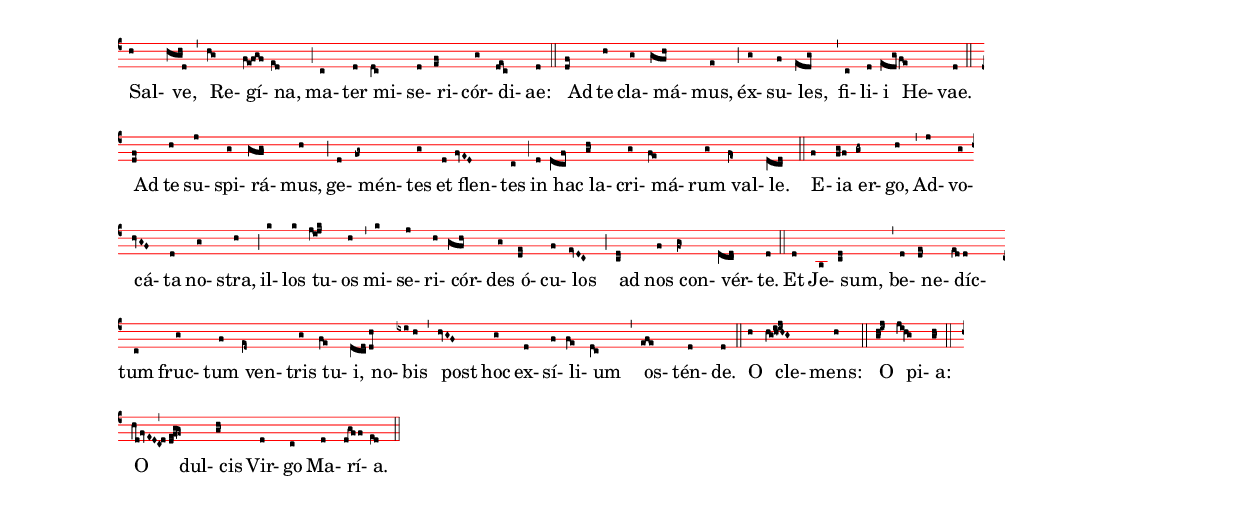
% Do not edit this file; it is automatically
% generated from Documentation/snippets/new
% This file is in the public domain.
%% Note: this file works from version 2.12.0
\version "2.13.10"

#(set-global-staff-size 15)
\paper {
  ragged-right = ##t
  line-width = 17\cm
  indent = 0\cm
}


\header {
  lsrtags = "headwords"
  texidoc = ""
  doctitle = "headword"
} % begin verbatim


\layout {
  \context {
    \Score
    \override PaperColumn #'keep-inside-line = ##t
    \override NonMusicalPaperColumn #'keep-inside-line = ##t
  }
}

\include "gregorian.ly"

\score {
  <<
    \new VaticanaVoice = "cantus" {
      \clef "vaticana-do3"
      % Verse 1 — Salve, Regína
      a\melisma \[ a \flexa g \pes a\melismaEnd \] d
      \divisioMinima
      \[ a\melisma \flexa g\melismaEnd \]
      \[ f\melisma \flexa e f \pes g \flexa f\melismaEnd \]
      \[ e\melisma \flexa d\melismaEnd \]
      \divisioMaior
      c d \[d\melisma \flexa c\melismaEnd \] d
      \[ e\melisma \pes f\melismaEnd\] g
      \[d\melisma \pes e \flexa c\melismaEnd \] d
      \finalis
      % Verse 2 — Vita, dulcédo
      % a\melisma \[ a \flexa g \pes a\melismaEnd \] d
      % \divisioMinima
      % \[ a\melisma \flexa g\melismaEnd \]
      % \[ f\melisma \flexa e f \pes g \flexa f\melismaEnd \]
      % \[ e\melisma \flexa d\melismaEnd \]
      % \divisioMaior
      % c d \[e\melisma \pes f\melismaEnd \] g
      % \[d\melisma \pes e \flexa c\melismaEnd \] d
      % \finalis
      % Verse 3 — Ad te clamámus
      \[ d\melisma \pes f\melismaEnd\] a g
      \[ g\melisma \flexa f \pes a\melismaEnd\] e
      \divisioMaior
      g f \[ e\melisma \flexa d \pes g\melismaEnd \]
      \divisioMinima
      c d \[ e\melisma \flexa d \pes g\melismaEnd \]
      \[ f\melisma \flexa e\melismaEnd \] d
      \finalis
      % Verse 4 — Ad te suspirámus
      \[ d\melisma \pes f\melismaEnd \] a c' g
      \[ g\melisma \flexa f \pes g\melismaEnd \] a
      \divisioMaior
      d \[ f\melisma \pes \deminutum g\melismaEnd \] g d
      \[ \virga f\melisma \inclinatum e \inclinatum d\melismaEnd \]
      c \divisioMaior
      d \[ d\melisma \flexa c \pes f\melismaEnd \]
      \[ g\melisma \pes a\melismaEnd \]
      g \[ f\melisma \flexa e\melismaEnd \] g
      \[ f\melisma \flexa \deminutum e\melismaEnd \]
      \[ d\melisma \flexa c \pes d\melismaEnd \]
      \finalis
      % Verse 5 — Eia ergo, Advocáta nostra
      f\melisma \[ f \pes g\melismaEnd \] f
      \[ g\melisma \pes \deminutum a\melismaEnd \] a
      \divisioMinima
      c' g \[ \virga a\melisma \inclinatum g \inclinatum f\melismaEnd \] d g a
      \divisioMaior
      d' d' \[ c'\melisma \flexa b c' \pes d'\melismaEnd \] a
      \divisioMinima
      d' c' a \[ g\melisma \flexa f \pes a\melismaEnd \] g
      \[ d\melisma \pes e\melismaEnd \] f
      \[ \virga e\melisma \inclinatum d \inclinatum c\melismaEnd \]
      \divisioMaior
      \[ c\melisma \pes d\melismaEnd \]
      f \[ g\melisma \flexa \deminutum f\melismaEnd \]
      \[ d\melisma \flexa c \pes d\melismaEnd \] d
      \finalis
      % Verse 6 — Et Jesum
      d a, \[ c\melisma \pes d\melismaEnd \]
      \divisioMinima
      d \[ d\melisma \pes e\melismaEnd \] \[ e\melisma \flexa d d\melismaEnd \]
      c g f \[ e\melisma \flexa \deminutum d\melismaEnd \] g
      \[ f\melisma \flexa e\melismaEnd \]
      \[ d\melisma \flexa c \pes d\melismaEnd \]
      \[ d\melisma \pes a \] \virga bes\melismaEnd a
      \divisioMinima
      \[ \virga a\melisma \inclinatum g \inclinatum f\melismaEnd \] g d f
      \[ f\melisma \flexa e\melismaEnd \] \[ d\melisma \flexa c\melismaEnd \]
      \divisioMinima
      \[ e\melisma \pes f \flexa e\melismaEnd \] d d
      \finalis
      % Verse 7 ad finem — O clemens: O pia: O dulcis Virgo María
      a\melisma \[a \flexa g a \quilisma b \pes c'\melismaEnd \]
      \[ \virga b\melisma \inclinatum a \inclinatum g\melismaEnd \] a
      \finalis
      \[ g\melisma \pes a \quilisma b \pes c' \] \[ c' \flexa b\melismaEnd \]
      \[ a\melisma \flexa g\melismaEnd \] \[ g\melisma \pes a\melismaEnd \]
      \finalis
      \[ a\melisma \flexa d \virga f \inclinatum e \inclinatum d \inclinatum c d \]
      \divisioMinima
      \[ d \pes e f \pes g\melismaEnd \]
      \[ g\melisma \flexa \deminutum f\melismaEnd \]
      \[ g\melisma \pes a\melismaEnd \]
      d c d \[ d\melisma \pes g \flexa f f\melismaEnd \]
      \[ e\melisma \flexa d\melismaEnd \]
      \finalis
    }
    \new Lyrics \lyricsto "cantus" {
      Sal- ve, Re- gí- na, ma- ter mi- se- ri- cór- di- ae:
      % Vi- ta, dul- cé- do, et spes no- stra, sal- ve.
      Ad te cla- má- mus, éx- su- les, fi- li- i He- vae.
      Ad te su- spi- rá- mus, ge- mén- tes et flen- tes in hac la- cri- má- rum
      val- le.
      E- ia er- go, Ad- vo- cá- ta no- stra, il- los tu- os mi- se- ri- cór- des
      ó- cu- los ad nos con- vér- te.
      Et Je- sum, be- ne- díc- tum fruc- tum ven- tris tu- i, no- bis post hoc
      ex- sí- li- um os- tén- de.
      O cle- mens:
      O pi- a:
      O dul- cis Vir- go Ma- rí- a.
    }
  >>
}

\layout {
  \context {
    \Staff
    \consists "Custos_engraver"
  }
}
